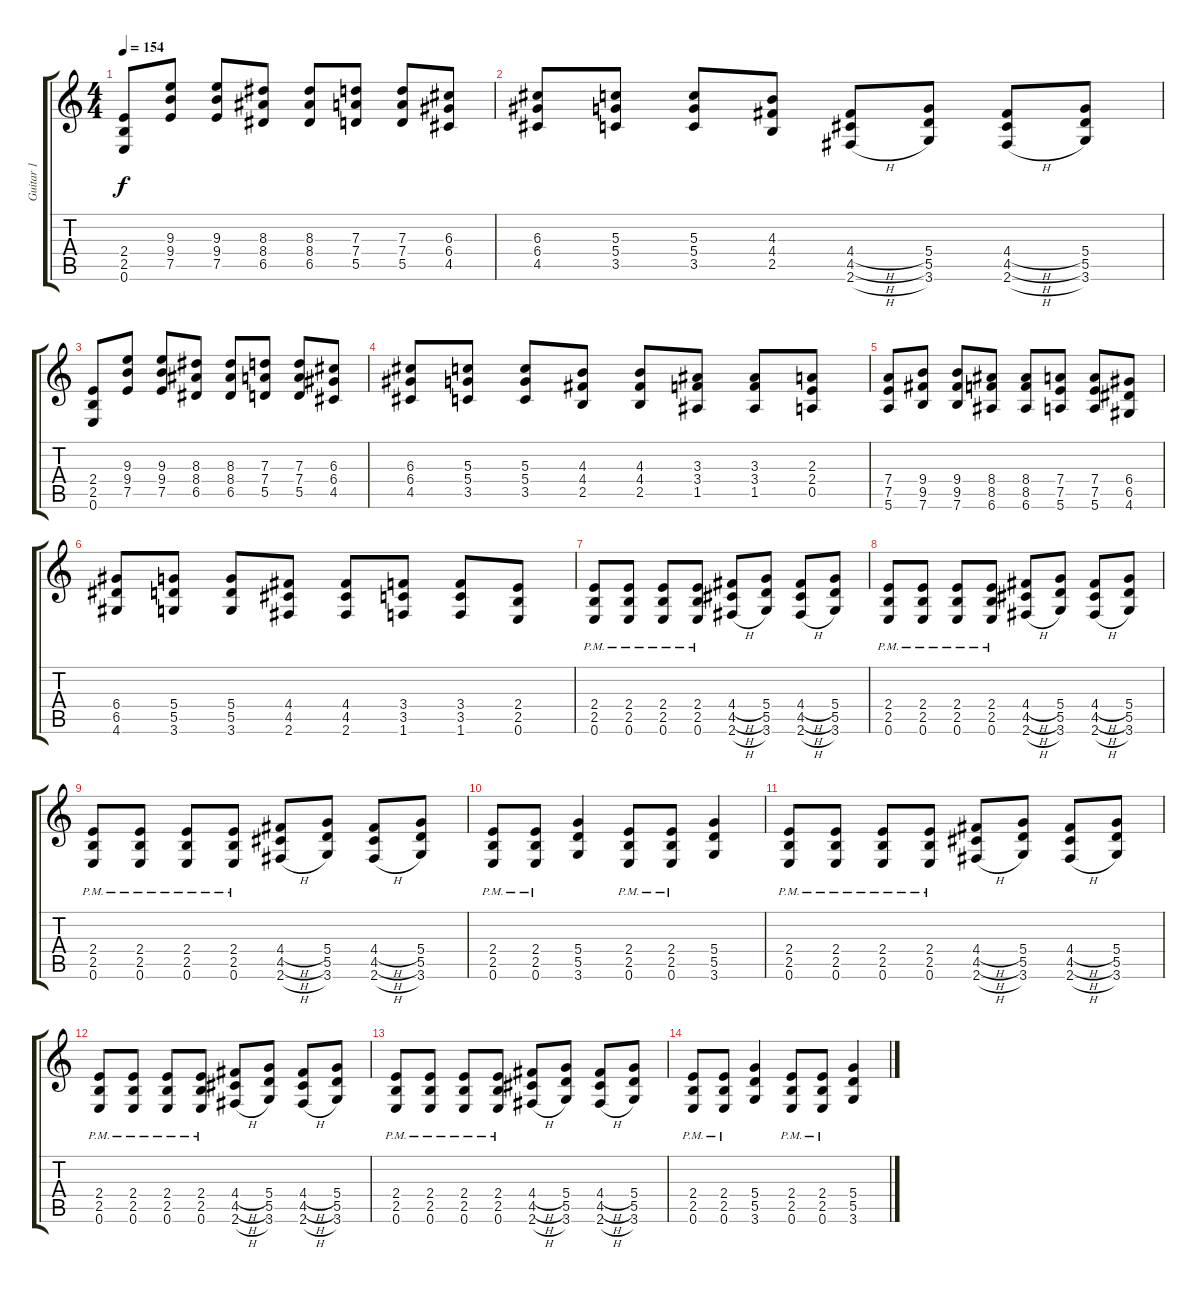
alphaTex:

\track ("Guitar 1" "Guitar 1") {instrument distortionguitar}
\staff {score tabs}
\tuning (E4 B3 G3 D3 A2 E2) {hide}
\ts (4 4)
\tempo 154
\clef g2
\ks c
(2.4 2.5 0.6).8{dy f} (9.3 9.4 7.5).8 (9.3 9.4 7.5).8 (8.3 8.4 6.5).8 (8.3 8.4 6.5).8 (7.3 7.4 5.5).8 (7.3 7.4 5.5).8 (6.3 6.4 4.5).8 |
(6.3 6.4 4.5).8 (5.3 5.4 3.5).8 (5.3 5.4 3.5).8 (4.3 4.4 2.5).8 (4.4{h} 4.5{h} 2.6{h}).8 (5.4 5.5 3.6).8 (4.4{h} 4.5{h} 2.6{h}).8 (5.4 5.5 3.6).8 |
(2.4 2.5 0.6).8 (9.3 9.4 7.5).8 (9.3 9.4 7.5).8 (8.3 8.4 6.5).8 (8.3 8.4 6.5).8 (7.3 7.4 5.5).8 (7.3 7.4 5.5).8 (6.3 6.4 4.5).8 |
(6.3 6.4 4.5).8 (5.3 5.4 3.5).8 (5.3 5.4 3.5).8 (4.3 4.4 2.5).8 (4.3 4.4 2.5).8 (3.3 3.4 1.5).8 (3.3 3.4 1.5).8 (2.3 2.4 0.5).8 |
(7.4 7.5 5.6).8 (9.4 9.5 7.6).8 (9.4 9.5 7.6).8 (8.4 8.5 6.6).8 (8.4 8.5 6.6).8 (7.4 7.5 5.6).8 (7.4 7.5 5.6).8 (6.4 6.5 4.6).8 |
(6.4 6.5 4.6).8 (5.4 5.5 3.6).8 (5.4 5.5 3.6).8 (4.4 4.5 2.6).8 (4.4 4.5 2.6).8 (3.4 3.5 1.6).8 (3.4 3.5 1.6).8 (2.4 2.5 0.6).8 |
(2.4{pm} 2.5{pm} 0.6{pm}).8 (2.4{pm} 2.5{pm} 0.6{pm}).8 (2.4{pm} 2.5{pm} 0.6{pm}).8 (2.4{pm} 2.5{pm} 0.6{pm}).8 (4.4{h} 4.5{h} 2.6{h}).8 (5.4 5.5 3.6).8 (4.4{h} 4.5{h} 2.6{h}).8 (5.4 5.5 3.6).8 |
(2.4{pm} 2.5{pm} 0.6{pm}).8 (2.4{pm} 2.5{pm} 0.6{pm}).8 (2.4{pm} 2.5{pm} 0.6{pm}).8 (2.4{pm} 2.5{pm} 0.6{pm}).8 (4.4{h} 4.5{h} 2.6{h}).8 (5.4 5.5 3.6).8 (4.4{h} 4.5{h} 2.6{h}).8 (5.4 5.5 3.6).8 |
(2.4{pm} 2.5{pm} 0.6{pm}).8 (2.4{pm} 2.5{pm} 0.6{pm}).8 (2.4{pm} 2.5{pm} 0.6{pm}).8 (2.4{pm} 2.5{pm} 0.6{pm}).8 (4.4{h} 4.5{h} 2.6{h}).8 (5.4 5.5 3.6).8 (4.4{h} 4.5{h} 2.6{h}).8 (5.4 5.5 3.6).8 |
(2.4{pm} 2.5{pm} 0.6{pm}).8 (2.4{pm} 2.5{pm} 0.6{pm}).8 (5.4 5.5 3.6).4 (2.4{pm} 2.5{pm} 0.6{pm}).8 (2.4{pm} 2.5{pm} 0.6{pm}).8 (5.4 5.5 3.6).4 |
(2.4{pm} 2.5{pm} 0.6{pm}).8 (2.4{pm} 2.5{pm} 0.6{pm}).8 (2.4{pm} 2.5{pm} 0.6{pm}).8 (2.4{pm} 2.5{pm} 0.6{pm}).8 (4.4{h} 4.5{h} 2.6{h}).8 (5.4 5.5 3.6).8 (4.4{h} 4.5{h} 2.6{h}).8 (5.4 5.5 3.6).8 |
(2.4{pm} 2.5{pm} 0.6{pm}).8 (2.4{pm} 2.5{pm} 0.6{pm}).8 (2.4{pm} 2.5{pm} 0.6{pm}).8 (2.4{pm} 2.5{pm} 0.6{pm}).8 (4.4{h} 4.5{h} 2.6{h}).8 (5.4 5.5 3.6).8 (4.4{h} 4.5{h} 2.6{h}).8 (5.4 5.5 3.6).8 |
(2.4{pm} 2.5{pm} 0.6{pm}).8 (2.4{pm} 2.5{pm} 0.6{pm}).8 (2.4{pm} 2.5{pm} 0.6{pm}).8 (2.4{pm} 2.5{pm} 0.6{pm}).8 (4.4{h} 4.5{h} 2.6{h}).8 (5.4 5.5 3.6).8 (4.4{h} 4.5{h} 2.6{h}).8 (5.4 5.5 3.6).8 |
(2.4{pm} 2.5{pm} 0.6{pm}).8 (2.4{pm} 2.5{pm} 0.6{pm}).8 (5.4 5.5 3.6).4 (2.4{pm} 2.5{pm} 0.6{pm}).8 (2.4{pm} 2.5{pm} 0.6{pm}).8 (5.4 5.5 3.6).4
